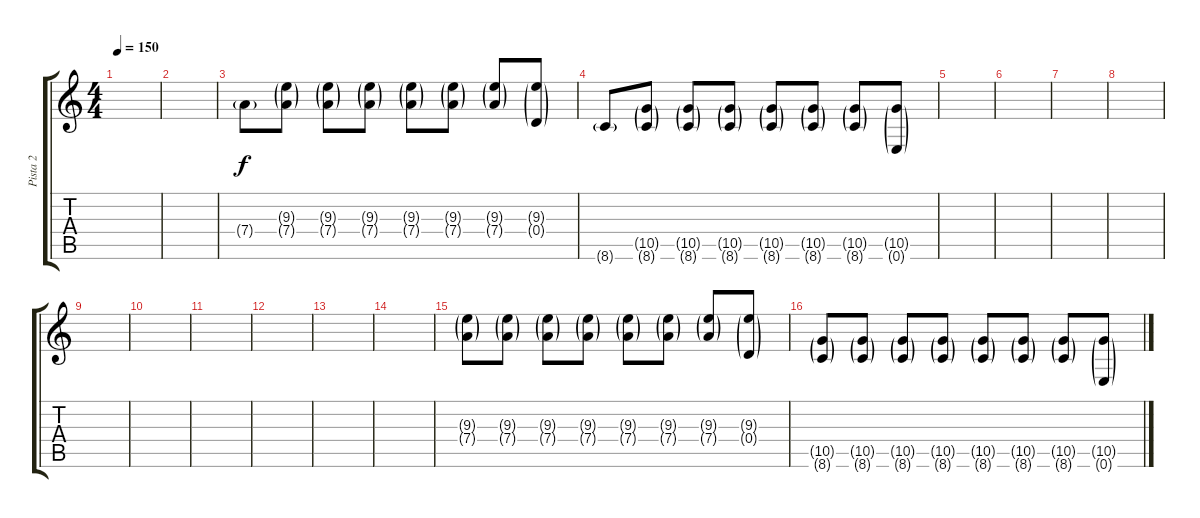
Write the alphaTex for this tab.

\track ("Pista 2" "Pista 2") {instrument overdrivenguitar}
\staff {score tabs}
\tuning (E4 B3 G3 D3 A2 E2) {hide}
\ts (4 4)
\tempo 150
\clef g2
\ks c
|
|
7.4{g}.8{balance 16} (9.3{g} 7.4{g}).8 (9.3{g} 7.4{g}).8 (9.3{g} 7.4{g}).8 (9.3{g} 7.4{g}).8 (9.3{g} 7.4{g}).8 (9.3{g} 7.4{g}).8 (9.3{g} 0.4{g}).8 |
8.6{g}.8{balance 0} (10.5{g} 8.6{g}).8 (10.5{g} 8.6{g}).8 (10.5{g} 8.6{g}).8 (10.5{g} 8.6{g}).8 (10.5{g} 8.6{g}).8 (10.5{g} 8.6{g}).8 (10.5{g} 0.6{g}).8 |
|
|
|
|
|
|
|
|
|
|
(9.3{g} 7.4{g}).8{balance 16} (9.3{g} 7.4{g}).8 (9.3{g} 7.4{g}).8 (9.3{g} 7.4{g}).8 (9.3{g} 7.4{g}).8 (9.3{g} 7.4{g}).8 (9.3{g} 7.4{g}).8 (9.3{g} 0.4{g}).8 |
(10.5{g} 8.6{g}).8{balance 0} (10.5{g} 8.6{g}).8 (10.5{g} 8.6{g}).8 (10.5{g} 8.6{g}).8 (10.5{g} 8.6{g}).8 (10.5{g} 8.6{g}).8 (10.5{g} 8.6{g}).8 (10.5{g} 0.6{g}).8
